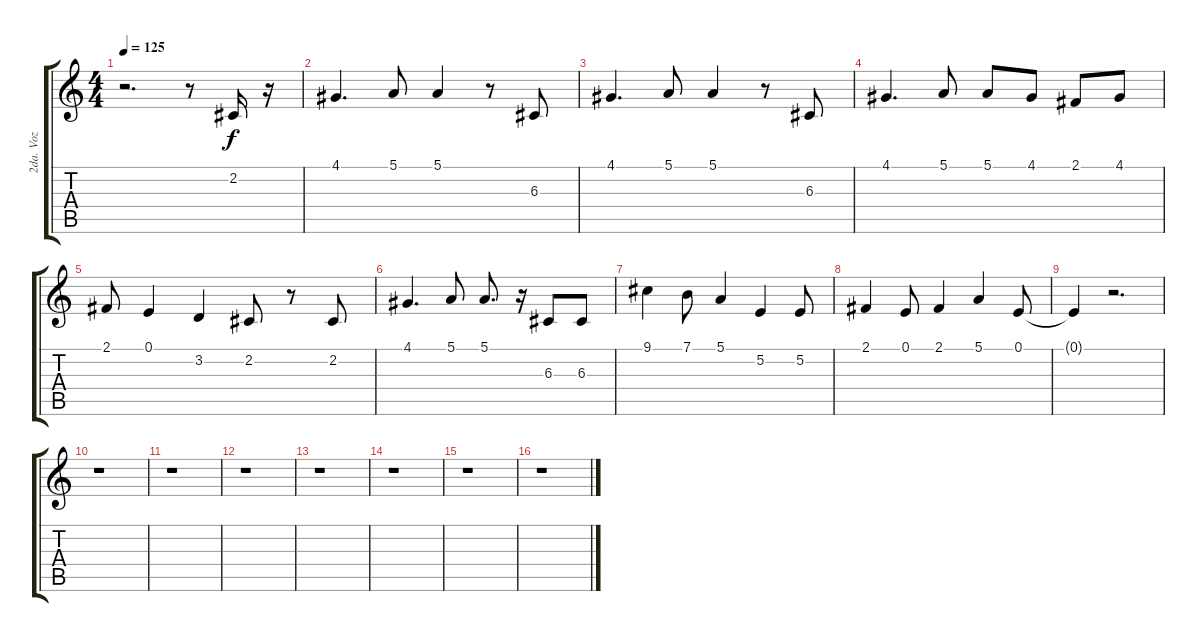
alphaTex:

\track ("2da. Voz" "2da. Voz") {instrument musicbox}
\staff {score tabs}
\tuning (E4 B3 G3 D3 A2 E2) {hide}
\ts (4 4)
\tempo 125
\clef g2
\ks c
r.2{d dy f} r.8 2.2.16 r.16 |
4.1.4{d} 5.1.8 5.1.4 r.8 6.3.8 |
4.1.4{d} 5.1.8 5.1.4 r.8 6.3.8 |
4.1.4{d} 5.1.8 5.1.8 4.1.8 2.1.8 4.1.8 |
2.1.8 0.1.4 3.2.4 2.2.8 r.8 2.2.8 |
4.1.4{d} 5.1.8 5.1.8{d} r.16 6.3.8 6.3.8 |
9.1.4 7.1.8 5.1.4 5.2.4 5.2.8 |
2.1.4 0.1.8 2.1.4 5.1.4 0.1.8 |
0.1{t}.4 r.2{d} |
r.1 |
r.1 |
r.1 |
r.1 |
r.1 |
r.1 |
r.1
